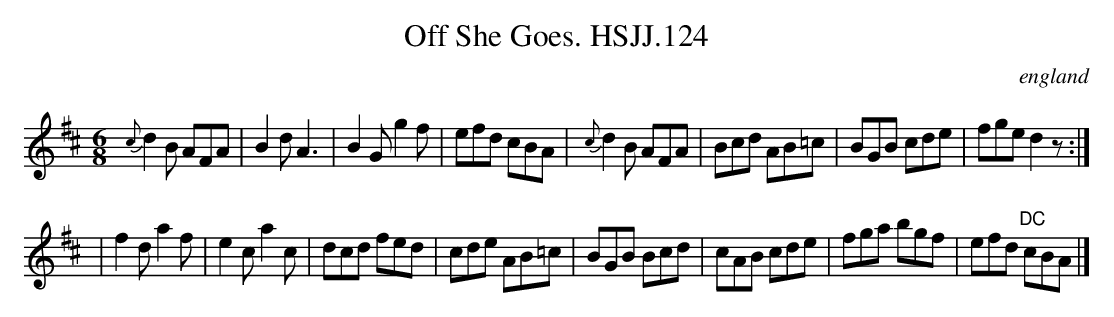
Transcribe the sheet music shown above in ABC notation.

X:1
T:Off She Goes. HSJJ.124
O:england
M:6/8
L:1/8
K:D
{c}d2B AFA|B2dA3|B2Gg2f|efd cBA|{c}d2B AFA|Bcd AB=c|BGB cde|fged2z:|
|f2da2f|e2ca2c|dcd fed|cde AB=c|BGB Bcd|cAB cde|fga bgf|efd"DC" cBA|]
